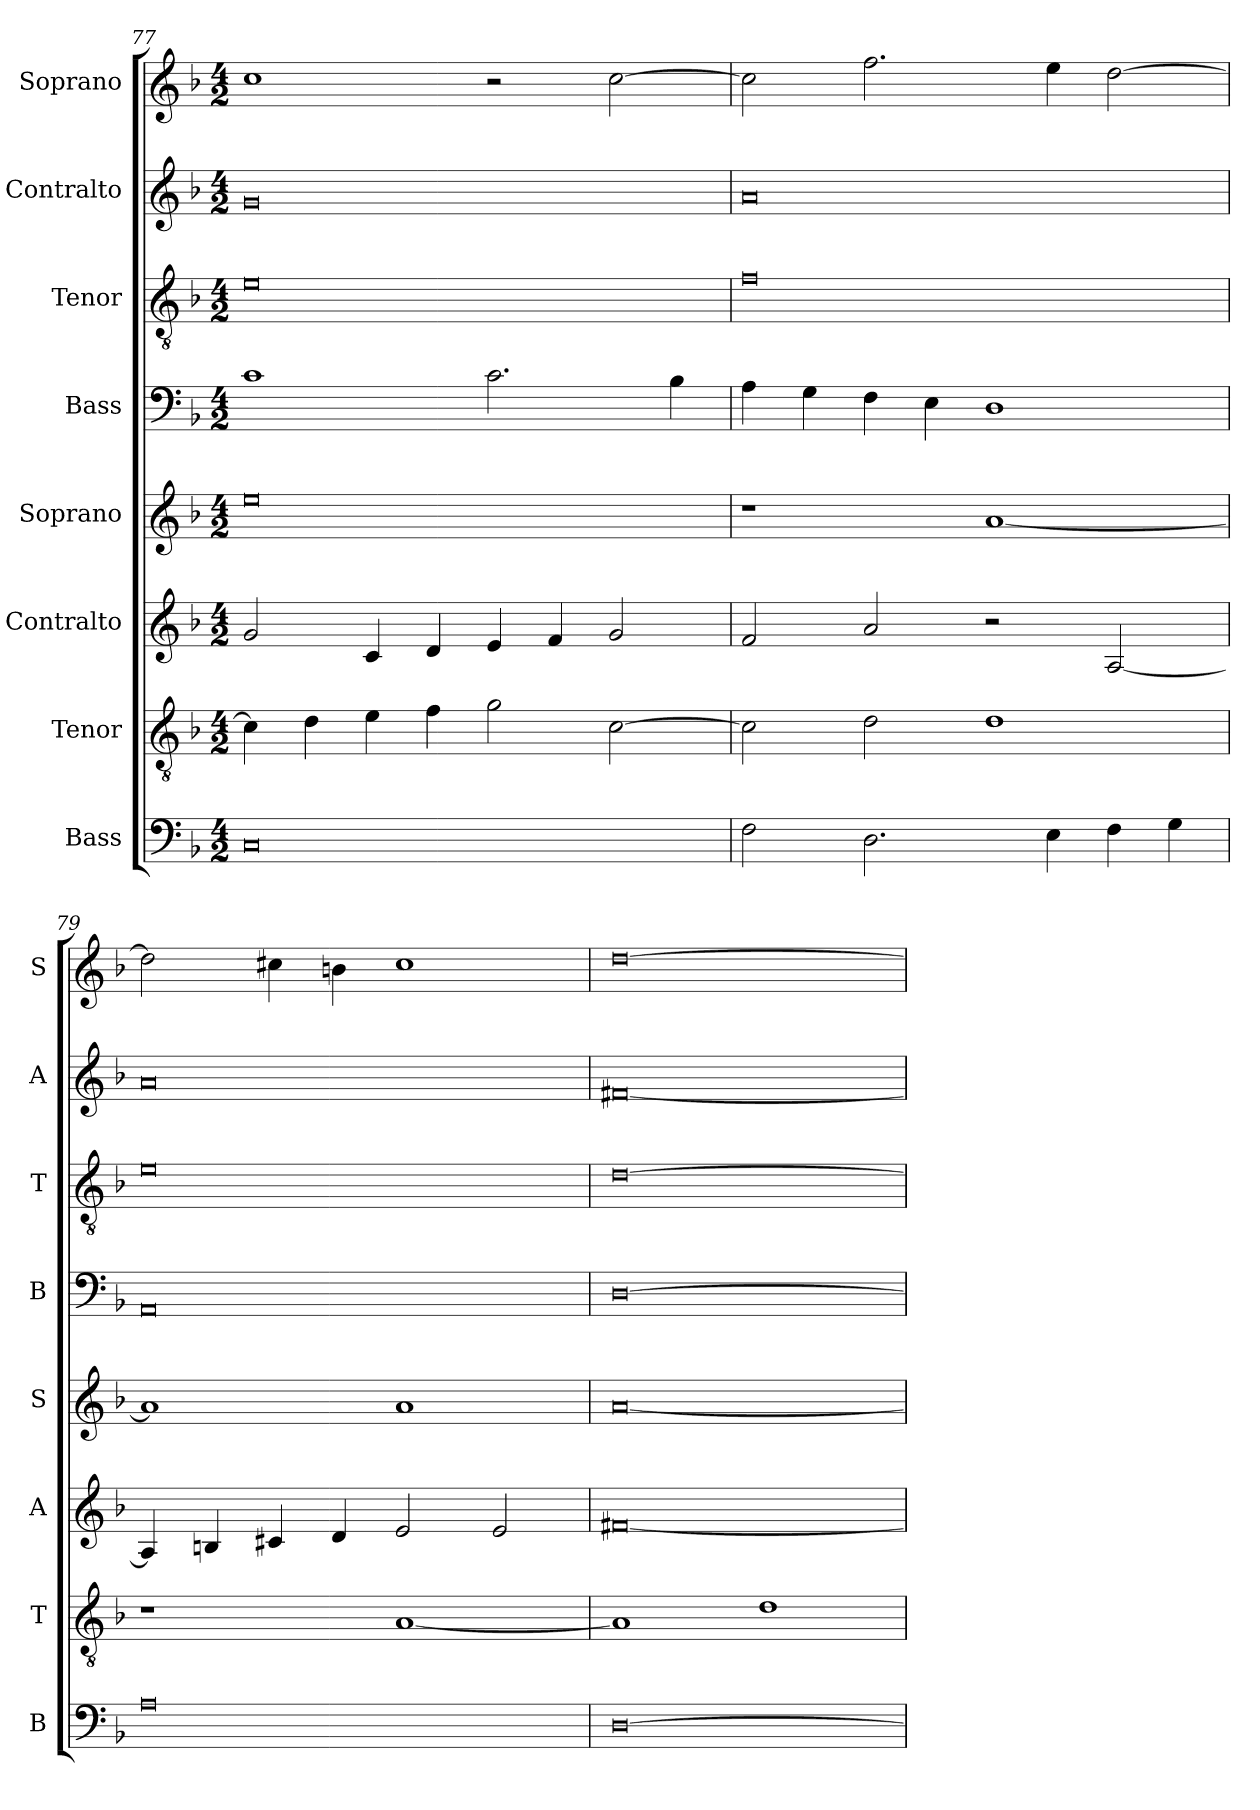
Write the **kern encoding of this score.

**kern	**kern	**kern	**kern	**kern	**kern	**kern	**kern
*part8	*part7	*part6	*part5	*part4	*part3	*part2	*part1
*staff8	*staff7	*staff6	*staff5	*staff4	*staff3	*staff2	*staff1
*I"Bass	*I"Tenor	*I"Contralto	*I"Soprano	*I"Bass	*I"Tenor	*I"Contralto	*I"Soprano
*I'B	*I'T	*I'A	*I'S	*I'B	*I'T	*I'A	*I'S
*clefF4	*clefGv2	*clefG2	*clefG2	*clefF4	*clefGv2	*clefG2	*clefG2
*k[b-]	*k[b-]	*k[b-]	*k[b-]	*k[b-]	*k[b-]	*k[b-]	*k[b-]
*G:dor	*G:dor	*G:dor	*G:dor	*G:dor	*G:dor	*G:dor	*G:dor
*M4/2	*M4/2	*M4/2	*M4/2	*M4/2	*M4/2	*M4/2	*M4/2
=77	=77	=77	=77	=77	=77	=77	=77
0C	4c]	2g	0ee	1c	0e	0g	1cc
.	4d	.	.	.	.	.	.
.	4e	4c	.	.	.	.	.
.	4f	4d	.	.	.	.	.
.	2g	4e	.	2.c	.	.	2r
.	.	4f	.	.	.	.	.
.	[2c	2g	.	.	.	.	[2cc
.	.	.	.	4B-	.	.	.
=78	=78	=78	=78	=78	=78	=78	=78
2F	2c]	2f	1r	4A	0f	0a	2cc]
.	.	.	.	4G	.	.	.
2.D	2d	2a	.	4F	.	.	2.ff
.	.	.	.	4E	.	.	.
.	1d	2r	[1a	1D	.	.	.
4E	.	.	.	.	.	.	4ee
4F	.	[2A	.	.	.	.	[2dd
4G	.	.	.	.	.	.	.
=79	=79	=79	=79	=79	=79	=79	=79
0A	1r	4A]	1a]	0AA	0e	0a	2dd]
.	.	4Bn	.	.	.	.	.
.	.	4c#X	.	.	.	.	4cc#X
.	.	4d	.	.	.	.	4bn
.	[1A	2e	1a	.	.	.	1cc#
.	.	2e	.	.	.	.	.
=80	=80	=80	=80	=80	=80	=80	=80
[0D	1A]	[0f#X	[0a	[0D	[0d	[0f#X	[0dd
.	1d	.	.	.	.	.	.
=	=	=	=	=	=	=	=
*-	*-	*-	*-	*-	*-	*-	*-
